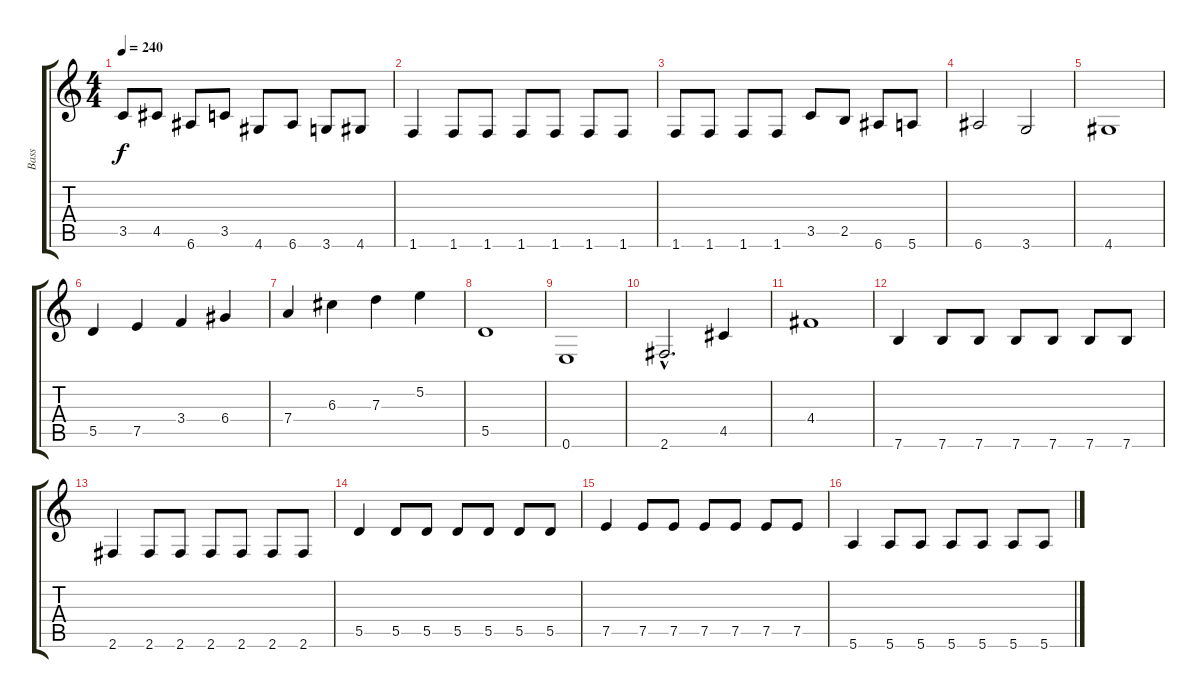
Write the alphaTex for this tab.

\track ("Bass" "Bass") {instrument electricbasspick}
\staff {score tabs}
\tuning (E4 B3 G3 D3 A2 E2) {hide}
\ts (4 4)
\tempo 240
\clef g2
\ks c
3.5.8{dy f} 4.5.8 6.6.8 3.5.8 4.6.8 6.6.8 3.6.8 4.6.8 |
1.6.4 1.6.8 1.6.8 1.6.8 1.6.8 1.6.8 1.6.8 |
1.6.8 1.6.8 1.6.8 1.6.8 3.5.8 2.5.8 6.6.8 5.6.8 |
6.6.2 3.6.2 |
4.6.1 |
5.5.4 7.5.4 3.4.4 6.4.4 |
7.4.4 6.3.4 7.3.4 5.2.4 |
5.5.1 |
0.6.1 |
2.6{hac}.2{d} 4.5.4 |
4.4.1 |
7.6.4 7.6.8 7.6.8 7.6.8 7.6.8 7.6.8 7.6.8 |
2.6.4 2.6.8 2.6.8 2.6.8 2.6.8 2.6.8 2.6.8 |
5.5.4 5.5.8 5.5.8 5.5.8 5.5.8 5.5.8 5.5.8 |
7.5.4 7.5.8 7.5.8 7.5.8 7.5.8 7.5.8 7.5.8 |
5.6.4 5.6.8 5.6.8 5.6.8 5.6.8 5.6.8 5.6.8
